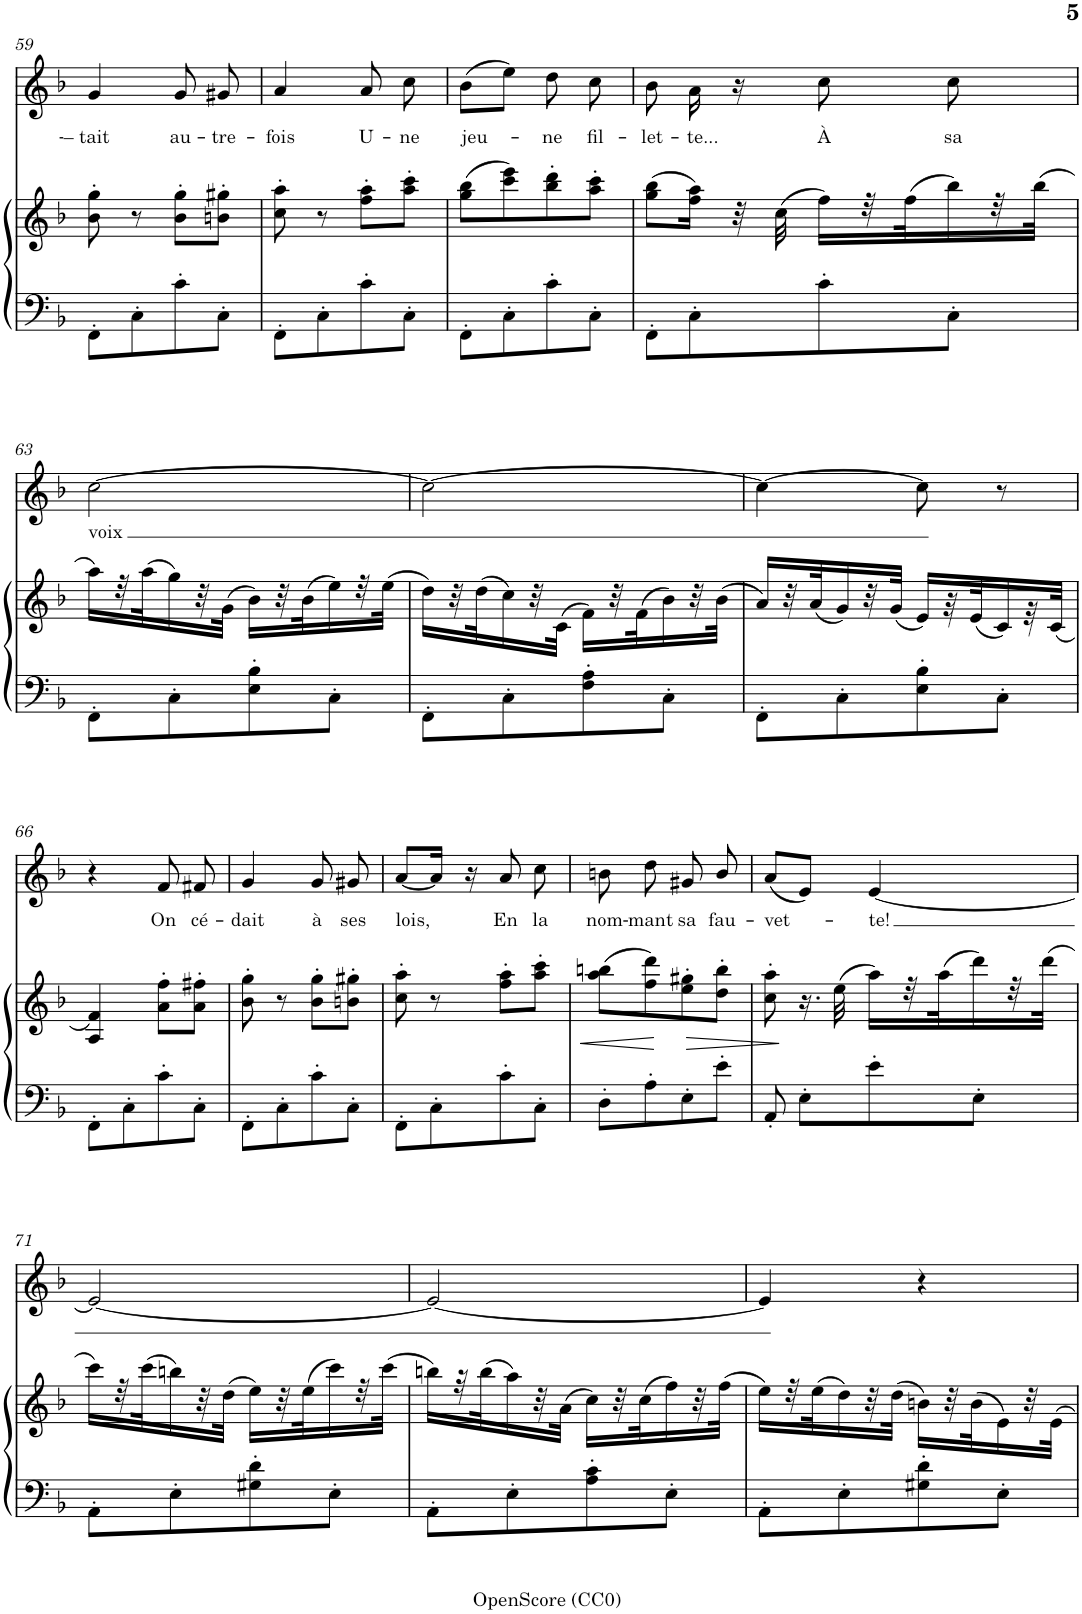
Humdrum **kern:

**kern	**kern	**dynam	**kern	**text
*part2	*part2	*part2	*part1	*part1
*staff3	*staff2	*staff2/3	*staff1	*staff1
*I"Piano	*	*	*I"Chant Voice	*
*I'Pno	*	*	*	*
!!LO:PB:g=z
*clefF4	*clefG2	*	*clefG2	*
*k[b-]	*k[b-]	*	*k[b-]	*
*M2/4	*M2/4	*	*M2/4	*
=59	=59	=59	=59	=59
!	!	!	!	!LO:LY:b
8FF'\L	8b-\' 8gg\'	.	4g/	-– tait
8C'\	8r	.	.	.
!	!	!	!	!LO:LY:b
8c'\	8b-\' 8gg\'L	.	8g/	au-
!	!	!	!	!LO:LY:b
8C'\J	8bn\' 8gg#X\'J	.	8g#X/	-tre-
=60	=60	=60	=60	=60
!	!	!	!	!LO:LY:b
8FF'\L	8cc\' 8aa\'	.	4a/	-fois
8C'\	8r	.	.	.
!	!	!	!	!LO:LY:b
8c'\	8ff\' 8aa\'L	.	8a/	U-
!	!	!	!	!LO:LY:b
8C'\J	8aa\' 8ccc\'J	.	8cc\	-ne
=61	=61	=61	=61	=61
!	!	!	!	!LO:LY:b
8FF'\L	(8gg\ 8bb-\L	.	(8b-\L	jeu-
8C'\	8ccc\ 8eee\)	.	8ee\J)	.
!	!	!	!	!LO:LY:b
8c'\	8bb-\' 8ddd\'	.	8dd\	-ne
!	!	!	!	!LO:LY:b
8C'\J	8aa\' 8ccc\'J	.	8cc\	fil-
=62	=62	=62	=62	=62
!	!	!	!	!LO:LY:b
8FF'\L	(8gg\ 8bb-\L	.	8b-\	-let-
!	!	!	!	!LO:LY:b
8C'\	16ff\ 16aa\Jk)	.	16a\	-te...
.	32r	.	16r	.
.	(32cc\	.	.	.
!	!	!	!	!LO:LY:b
8c'\	16ff\LL)	.	8cc\	À
.	32r	.	.	.
.	(32ff\J	.	.	.
!	!	!	!	!LO:LY:b
8C'\J	16bb-\)	.	8cc\	sa
.	32r	.	.	.
.	(32bb-\JJJ	.	.	.
!!LO:LB:g=z
=63	=63	=63	=63	=63
!	!	!	!	!LO:LY:b
8FF'\L	16aa\LL)	.	[2cc\	voix
.	32r	.	.	.
.	(32aa\J	.	.	.
8C'\	16gg\)	.	.	.
.	32r	.	.	.
.	(32g\JJJ	.	.	.
8E\' 8B-\'	16b-\LL)	.	.	.
.	32r	.	.	.
.	(32b-\J	.	.	.
8C'\J	16ee\)	.	.	.
.	32r	.	.	.
.	(32ee\JJJ	.	.	.
=64	=64	=64	=64	=64
8FF'\L	16dd\LL)	.	2cc\_	.
.	32r	.	.	.
.	(32dd\J	.	.	.
8C'\	16cc\)	.	.	.
.	32r	.	.	.
.	(32c\JJJ	.	.	.
8F\' 8A\'	16f\LL)	.	.	.
.	32r	.	.	.
.	(32f\J	.	.	.
8C'\J	16b-\)	.	.	.
.	32r	.	.	.
.	(32b-\JJJ	.	.	.
=65	=65	=65	=65	=65
8FF'\L	16a/LL)	.	4cc\_	.
.	32r	.	.	.
.	(32a/J	.	.	.
8C'\	16g/)	.	.	.
.	32r	.	.	.
.	(32g/JJJ	.	.	.
8E\' 8B-\'	16e/LL)	.	8cc\]	.
.	32r	.	.	.
.	(32e/J	.	.	.
8C'\J	16c/)	.	8r	.
.	32r	.	.	.
.	(32c/JJJ	.	.	.
!!LO:LB:g=z
=66	=66	=66	=66	=66
8FF'\L	4A/ 4f/)	.	4r	.
8C'\	.	.	.	.
!	!	!	!	!LO:LY:b
8c'\	8a\' 8ff\'L	.	8f/	On
!	!	!	!	!LO:LY:b
8C'\J	8a\' 8ff#X\'J	.	8f#X/	cé-
=67	=67	=67	=67	=67
!	!	!	!	!LO:LY:b
8FF'\L	8b-\' 8gg\'	.	4g/	-dait
8C'\	8r	.	.	.
!	!	!	!	!LO:LY:b
8c'\	8b-\' 8gg\'L	.	8g/	à
!	!	!	!	!LO:LY:b
8C'\J	8bn\' 8gg#X\'J	.	8g#X/	ses
=68	=68	=68	=68	=68
!	!	!	!	!LO:LY:b
8FF'\L	8cc\' 8aa\'	.	[8a/L	lois,
8C'\	8r	.	16a/Jk]	.
.	.	.	16r	.
!	!	!	!	!LO:LY:b
8c'\	8ff\' 8aa\'L	.	8a/	En
!	!	!	!	!LO:LY:b
8C'\J	8aa\' 8ccc\'J	.	8cc\	la
=69	=69	=69	=69	=69
!	!	!LO:HP:b	!	!LO:LY:b
8D'\L	(8aa\ 8bbn\L	<	8bn\	nom-
!	!	!	!	!LO:LY:b
8A'\	8ff\ 8ddd\)	[	8dd\	-mant
!	!	!LO:HP:b	!	!LO:LY:b
8E'\	8ee\' 8gg#X\'	>	8g#X/	sa
!	!	!	!	!LO:LY:b
8e'\J	8dd\' 8bb\'J	.	8b/	fau-
=70	=70	=70	=70	=70
!	!	!	!	!LO:LY:b
8AA'/	8cc\' 8aa\'	.	(8a/L	-vet-
8E'\L	16.r	]	8e/J)	.
.	(32ee\	.	.	.
!	!	!	!	!LO:LY:b
8e'\	16aa\LL)	.	[4e/	-te!
.	32r	.	.	.
.	(32aa\J	.	.	.
8E'\J	16ddd\)	.	.	.
.	32r	.	.	.
.	(32ddd\JJJ	.	.	.
!!LO:LB:g=z
=71	=71	=71	=71	=71
8AA'\L	16ccc\LL)	.	2e/_	.
.	32r	.	.	.
.	(32ccc\J	.	.	.
8E'\	16bbn\)	.	.	.
.	32r	.	.	.
.	(32dd\JJJ	.	.	.
8G#X\' 8d\'	16ee\LL)	.	.	.
.	32r	.	.	.
.	(32ee\J	.	.	.
8E'\J	16ccc\)	.	.	.
.	32r	.	.	.
.	(32ccc\JJJ	.	.	.
=72	=72	=72	=72	=72
8AA'\L	16bbn\LL)	.	2e/_	.
.	32r	.	.	.
.	(32bb\J	.	.	.
8E'\	16aa\)	.	.	.
.	32r	.	.	.
.	(32a\JJJ	.	.	.
8A\' 8c\'	16cc\LL)	.	.	.
.	32r	.	.	.
.	(32cc\J	.	.	.
8E'\J	16ff\)	.	.	.
.	32r	.	.	.
.	(32ff\JJJ	.	.	.
=73	=73	=73	=73	=73
8AA'\L	16ee\LL)	.	4e/]	.
.	32r	.	.	.
.	(>32ee\J	.	.	.
8E'\	16dd\)	.	.	.
.	32r	.	.	.
.	(32dd\JJJ	.	.	.
8G#X\' 8d\'	16bn\LL)	.	4r	.
.	32r	.	.	.
.	(32b\J	.	.	.
8E'\J	16e\)	.	.	.
.	32r	.	.	.
.	32e\JJJ	.	.	.
=	=	=	=	=
*-	*-	*-	*-	*-
